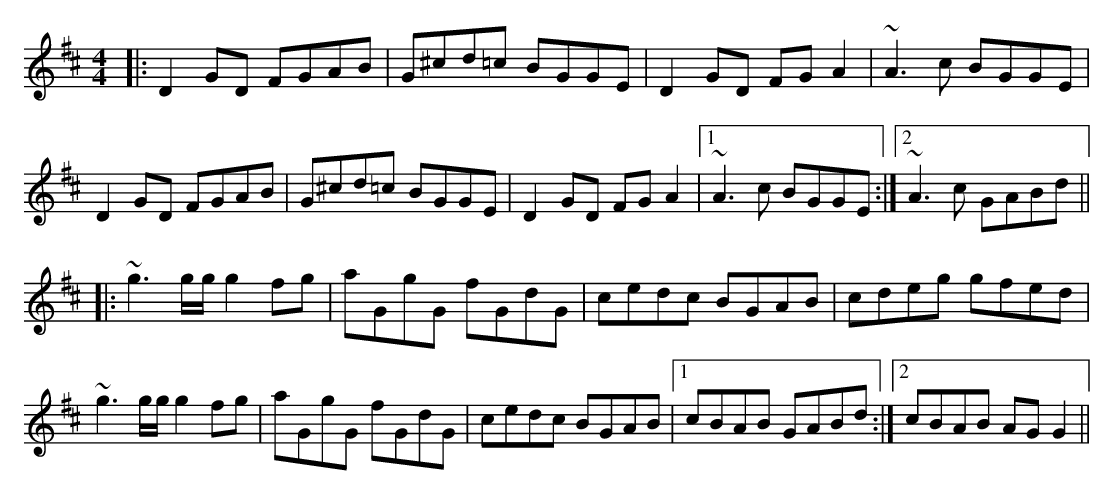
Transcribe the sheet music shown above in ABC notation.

X:1
M:4/4
K:D
|: D2 GD FGAB | G^cd=c BGGE | D2 GD FGA2 | ~A3c BGGE |
D2 GD FGAB |G^cd=c BGGE | D2 GD FGA2 |1 ~A3c BGGE :|2 ~A3c GABd ||
|:~g3g/g/ g2 fg | aGgG fGdG | cedc BGAB | cdeg gfed |
~g3g/g/ g2 fg | aGgG fGdG | cedc BGAB |1 cBAB GABd:|2 cBAB AG G2 ||
